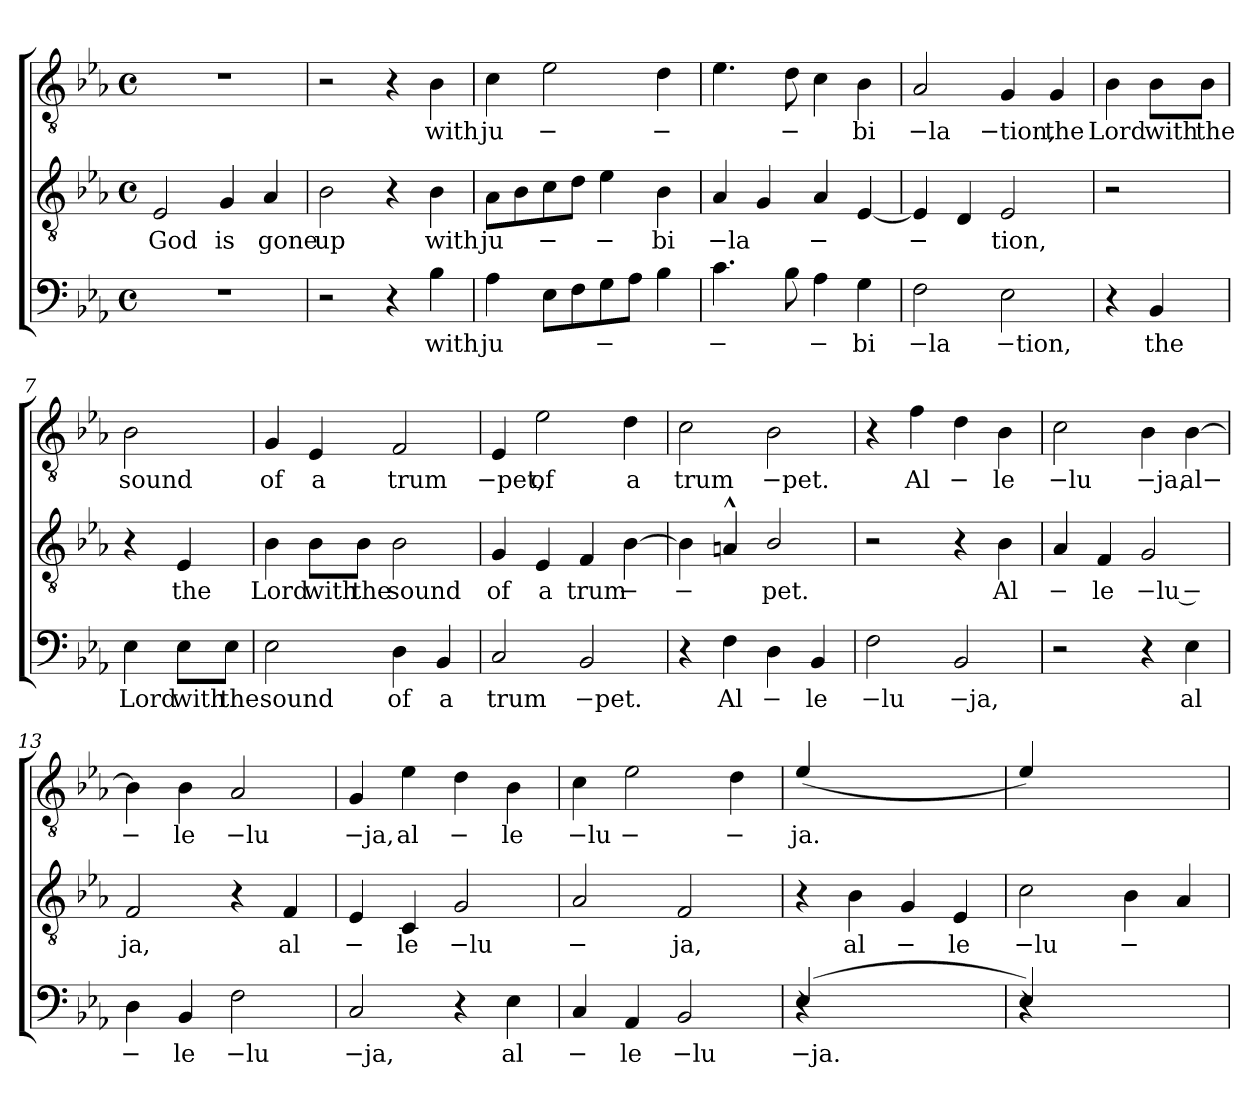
**kern	**text	**kern	**text	**kern	**text
*part3	*part3	*part2	*part2	*part1	*part1
*staff3	*staff3	*staff2	*staff2	*staff1	*staff1
*clefF4	*	*clefGv2	*	*clefGv2	*
*k[b-e-a-]	*	*k[b-e-a-]	*	*k[b-e-a-]	*
*E-:	*	*E-:	*	*E-:	*
*M4/4	*	*M4/4	*	*M4/4	*
*met(c)	*	*met(c)	*	*met(c)	*
=1	=1	=1	=1	=1	=1
!	!	!	!LO:LY:b	!	!
1r	.	2E-/	God	1r	.
!	!	!	!LO:LY:b	!	!
.	.	4G/	is	.	.
!	!	!	!LO:LY:b	!	!
.	.	4A-/	gone	.	.
=2	=2	=2	=2	=2	=2
!	!	!	!LO:LY:b	!	!
2r	.	2B-\	up	2r	.
4r	.	4r	.	4r	.
!	!LO:LY:b	!	!LO:LY:b	!	!LO:LY:b
4B-\	with	4B-\	with	4B-\	with
=3	=3	=3	=3	=3	=3
!	!LO:LY:b	!	!LO:LY:b	!	!LO:LY:b
4A-\	ju	8A-\L	ju	4c\	ju
.	.	8B-\	.	.	.
!	!	!	!LO:LY:b	!	!LO:LY:b
8E-\L	.	8c\	−	2e-\	−
8F\	.	8d\J	.	.	.
!	!LO:LY:b	!	!LO:LY:b	!	!
8G\	−	4e-\	−	.	.
8A-\J	.	.	.	.	.
!	!	!	!LO:LY:b	!	!LO:LY:b
4B-\	.	4B-\	bi	4d\	−
=4	=4	=4	=4	=4	=4
!	!LO:LY:b	!	!LO:LY:b:rj	!	!
4.c\	−	4A-/	−la	4.e-\	.
.	.	4G/	.	.	.
!	!	!	!	!	!LO:LY:b
8B-\	.	.	.	8d\	−
!	!LO:LY:b	!	!LO:LY:b	!	!
4A-\	−	4A-/	−	4c\	.
!	!LO:LY:b	!	!	!	!LO:LY:b
4G\	bi	[<4E-/	.	4B-\	bi
=5	=5	=5	=5	=5	=5
!	!LO:LY:b:rj	!	!LO:LY:b	!	!LO:LY:b:rj
2F\	−la	4E-/]	−	2A-/	−la
.	.	4D/	.	.	.
!	!LO:LY:b:rj	!	!LO:LY:b	!	!LO:LY:b:rj
2E-\	−tion,	2E-/	tion,	4G/	−tion,
!	!	!	!	!	!LO:LY:b
.	.	.	.	4G/	the
=6	=6	=6	=6	=6	=6
!	!	!	!	!	!LO:LY:b
4r	.	2r	.	4B-\	Lord
!	!LO:LY:b	!	!	!	!LO:LY:b
4BB-/	the	.	.	8B-\L	with
!	!	!	!	!	!LO:LY:b
.	.	.	.	8B-\J	the
!!LO:LB:g=z
=7	=7	=7	=7	=7	=7
!	!LO:LY:b	!	!	!	!LO:LY:b
4E-\	Lord	4r	.	2B-\	sound
!	!LO:LY:b	!	!LO:LY:b	!	!
8E-\L	with	4E-/	the	.	.
!	!LO:LY:b	!	!	!	!
8E-\J	the	.	.	.	.
=8	=8	=8	=8	=8	=8
!	!LO:LY:b	!	!LO:LY:b	!	!LO:LY:b
2E-\	sound	4B-\	Lord	4G/	of
!	!	!	!LO:LY:b	!	!LO:LY:b
.	.	8B-\L	with	4E-/	a
!	!	!	!LO:LY:b	!	!
.	.	8B-\J	the	.	.
!	!LO:LY:b	!	!LO:LY:b	!	!LO:LY:b
4D\	of	2B-\	sound	2F/	trum
!	!LO:LY:b	!	!	!	!
4BB-/	a	.	.	.	.
=9	=9	=9	=9	=9	=9
!	!LO:LY:b	!	!LO:LY:b	!	!LO:LY:b:rj
2C/	trum	4G/	of	4E-/	−pet,
!	!	!	!LO:LY:b	!	!LO:LY:b
.	.	4E-/	a	2e-\	of
!	!LO:LY:b:rj	!	!LO:LY:b	!	!
2BB-/	−pet.	4F/	trum	.	.
!	!	!	!LO:LY:b	!	!LO:LY:b
.	.	[>4B-\	−	4d\	a
=10	=10	=10	=10	=10	=10
!	!	!	!LO:LY:b	!	!LO:LY:b
4r	.	4B-\]	−	2c\	trum
!	!LO:LY:b	!	!	!	!
4F\	Al	4An^^</	.	.	.
!	!LO:LY:b	!	!LO:LY:b	!	!LO:LY:b:rj
4D\	−	2B-/	pet.	2B-\	−pet.
!	!LO:LY:b	!	!	!	!
4BB-/	le	.	.	.	.
=11	=11	=11	=11	=11	=11
!	!LO:LY:b:rj	!	!	!	!
2F\	−lu	2r	.	4r	.
!	!	!	!	!	!LO:LY:b
.	.	.	.	4f\	Al
!	!LO:LY:b:rj	!	!	!	!LO:LY:b
2BB-/	−ja,	4r	.	4d\	−
!	!	!	!LO:LY:b	!	!LO:LY:b
.	.	4B-\	Al	4B-\	le
=12	=12	=12	=12	=12	=12
!	!	!	!LO:LY:b	!	!LO:LY:b:rj
2r	.	4A-/	−	2c\	−lu
!	!	!	!LO:LY:b	!	!
.	.	4F/	le	.	.
!	!	!	!LO:LY:b:rj	!	!LO:LY:b:rj
4r	.	2G/	−lu −	4B-\	−ja,
!	!LO:LY:b	!	!	!	!LO:LY:b
4E-\	al	.	.	[<4B-\	al−
!!LO:LB:g=z
=13	=13	=13	=13	=13	=13
!	!LO:LY:b	!	!LO:LY:b	!	!LO:LY:b
4D\	−	2F/	ja,	4B-\]	−
!	!LO:LY:b	!	!	!	!LO:LY:b
4BB-/	le	.	.	4B-\	le
!	!LO:LY:b:rj	!	!	!	!LO:LY:b:rj
2F\	−lu	4r	.	2A-/	−lu
!	!	!	!LO:LY:b	!	!
.	.	4F/	al	.	.
=14	=14	=14	=14	=14	=14
!	!LO:LY:b:rj	!	!LO:LY:b	!	!LO:LY:b:rj
2C/	−ja,	4E-/	−	4G/	−ja,
!	!	!	!LO:LY:b	!	!LO:LY:b
.	.	4C/	le	4e-\	al
!	!	!	!LO:LY:b:rj	!	!LO:LY:b
4r	.	2G/	−lu	4d\	−
!	!LO:LY:b	!	!	!	!LO:LY:b
4E-\	al	.	.	4B-\	le
=15	=15	=15	=15	=15	=15
!	!LO:LY:b	!	!LO:LY:b	!	!LO:LY:b:rj
4C/	−	2A-/	−	4c\	−lu
!	!LO:LY:b	!	!	!	!LO:LY:b
4AA-/	le	.	.	2e-\	−
!	!LO:LY:b:rj	!	!LO:LY:b	!	!
2BB-/	−lu	2F/	ja,	.	.
!	!	!	!	!	!LO:LY:b
.	.	.	.	4d\	−
=16	=16	=16	=16	=16	=16
!LO:N:head=solid	!LO:LY:b:rj	!	!	!LO:N:head=solid	!LO:LY:b
*^	*	*	*	*	*
(4E-/	4rC	−ja.	4r	.	(4e-/	ja.
!	!	!	!	!LO:LY:b	!	!
2.ryy	2.ryy	.	4B-\	al	2.ryy	.
!	!	!	!	!LO:LY:b	!	!
.	.	.	4G/	−	.	.
!	!	!	!	!LO:LY:b	!	!
.	.	.	4E-/	le	.	.
=17	=17	=17	=17	=17	=17	=17
!LO:N:head=solid	!	!	!	!LO:LY:b:rj	!LO:N:head=solid	!
4E-/)	4rC	.	2c\	−lu	4e-/)	.
2.ryy	2.ryy	.	.	.	2.ryy	.
!	!	!	!	!LO:LY:b	!	!
.	.	.	4B-\	−	.	.
.	.	.	4A-/	.	.	.
*v	*v	*	*	*	*	*
=	=	=	=	=	=
*-	*-	*-	*-	*-	*-
